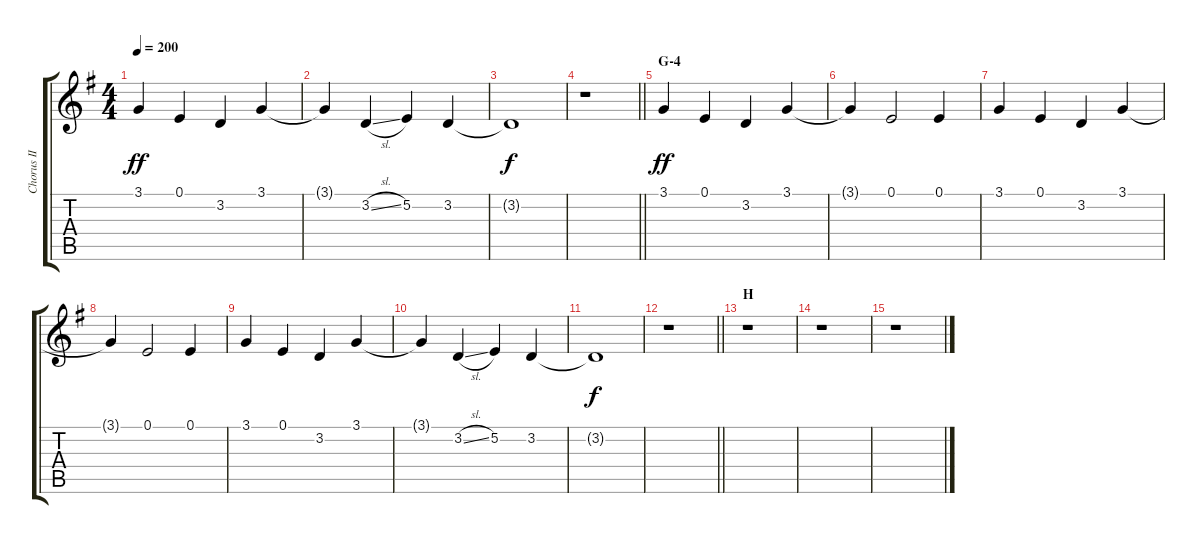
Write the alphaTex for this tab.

\track ("Chorus II" "Chorus II") {instrument voiceoohs}
\staff {score tabs}
\tuning (E4 B3 G3 D3 A2 E2) {hide}
\ts (4 4)
\tempo 200
\clef g2
\ks g
3.1.4{dy ff} 0.1.4 3.2.4 3.1.4 |
3.1{t}.4 3.2{sl}.4 5.2.4 3.2.4 |
3.2{t}.1{dy f} |
\barLineRight lightlight
r.1 |
\section ("" "G-4")
3.1.4{dy ff} 0.1.4 3.2.4 3.1.4 |
3.1{t}.4 0.1.2 0.1.4 |
3.1.4 0.1.4 3.2.4 3.1.4 |
3.1{t}.4 0.1.2 0.1.4 |
3.1.4 0.1.4 3.2.4 3.1.4 |
3.1{t}.4 3.2{sl}.4 5.2.4 3.2.4 |
3.2{t}.1{dy f} |
\barLineRight lightlight
r.1 |
\section ("" "H")
r.1 |
r.1 |
r.1
